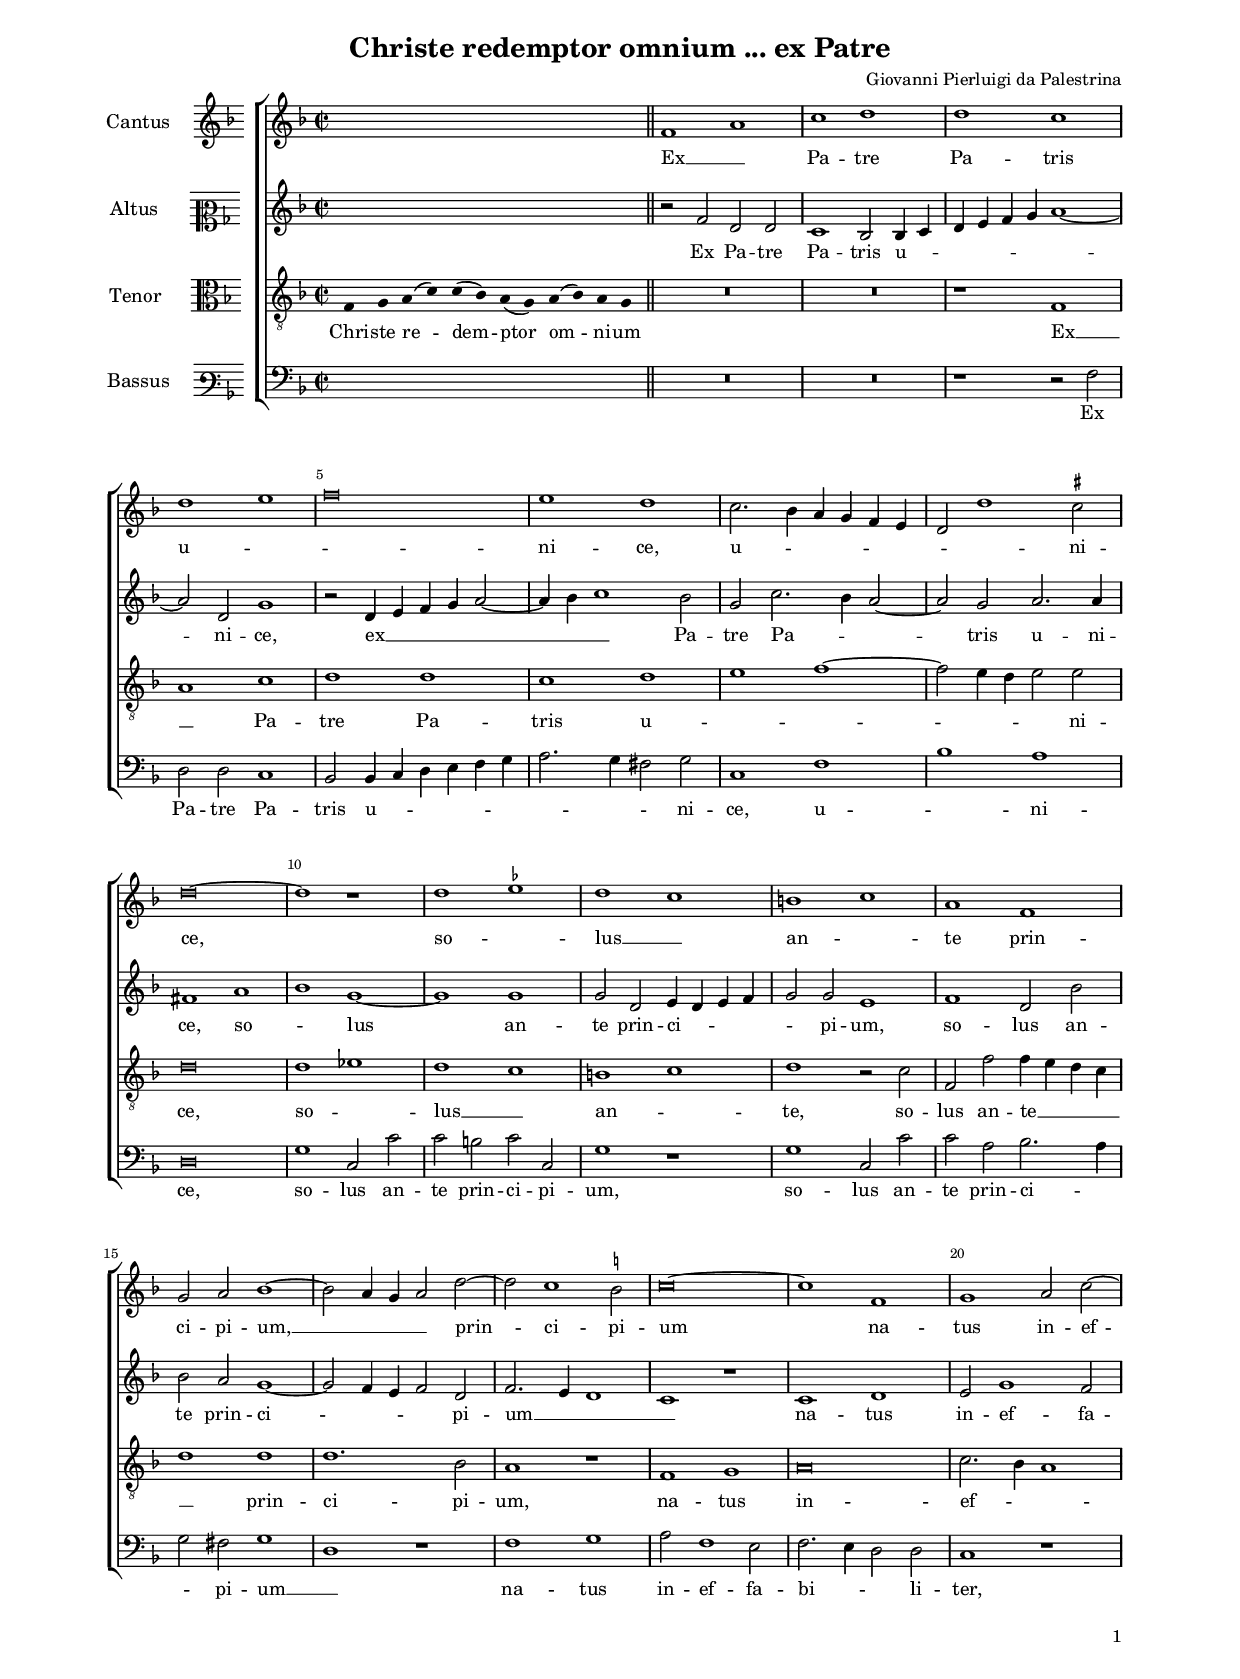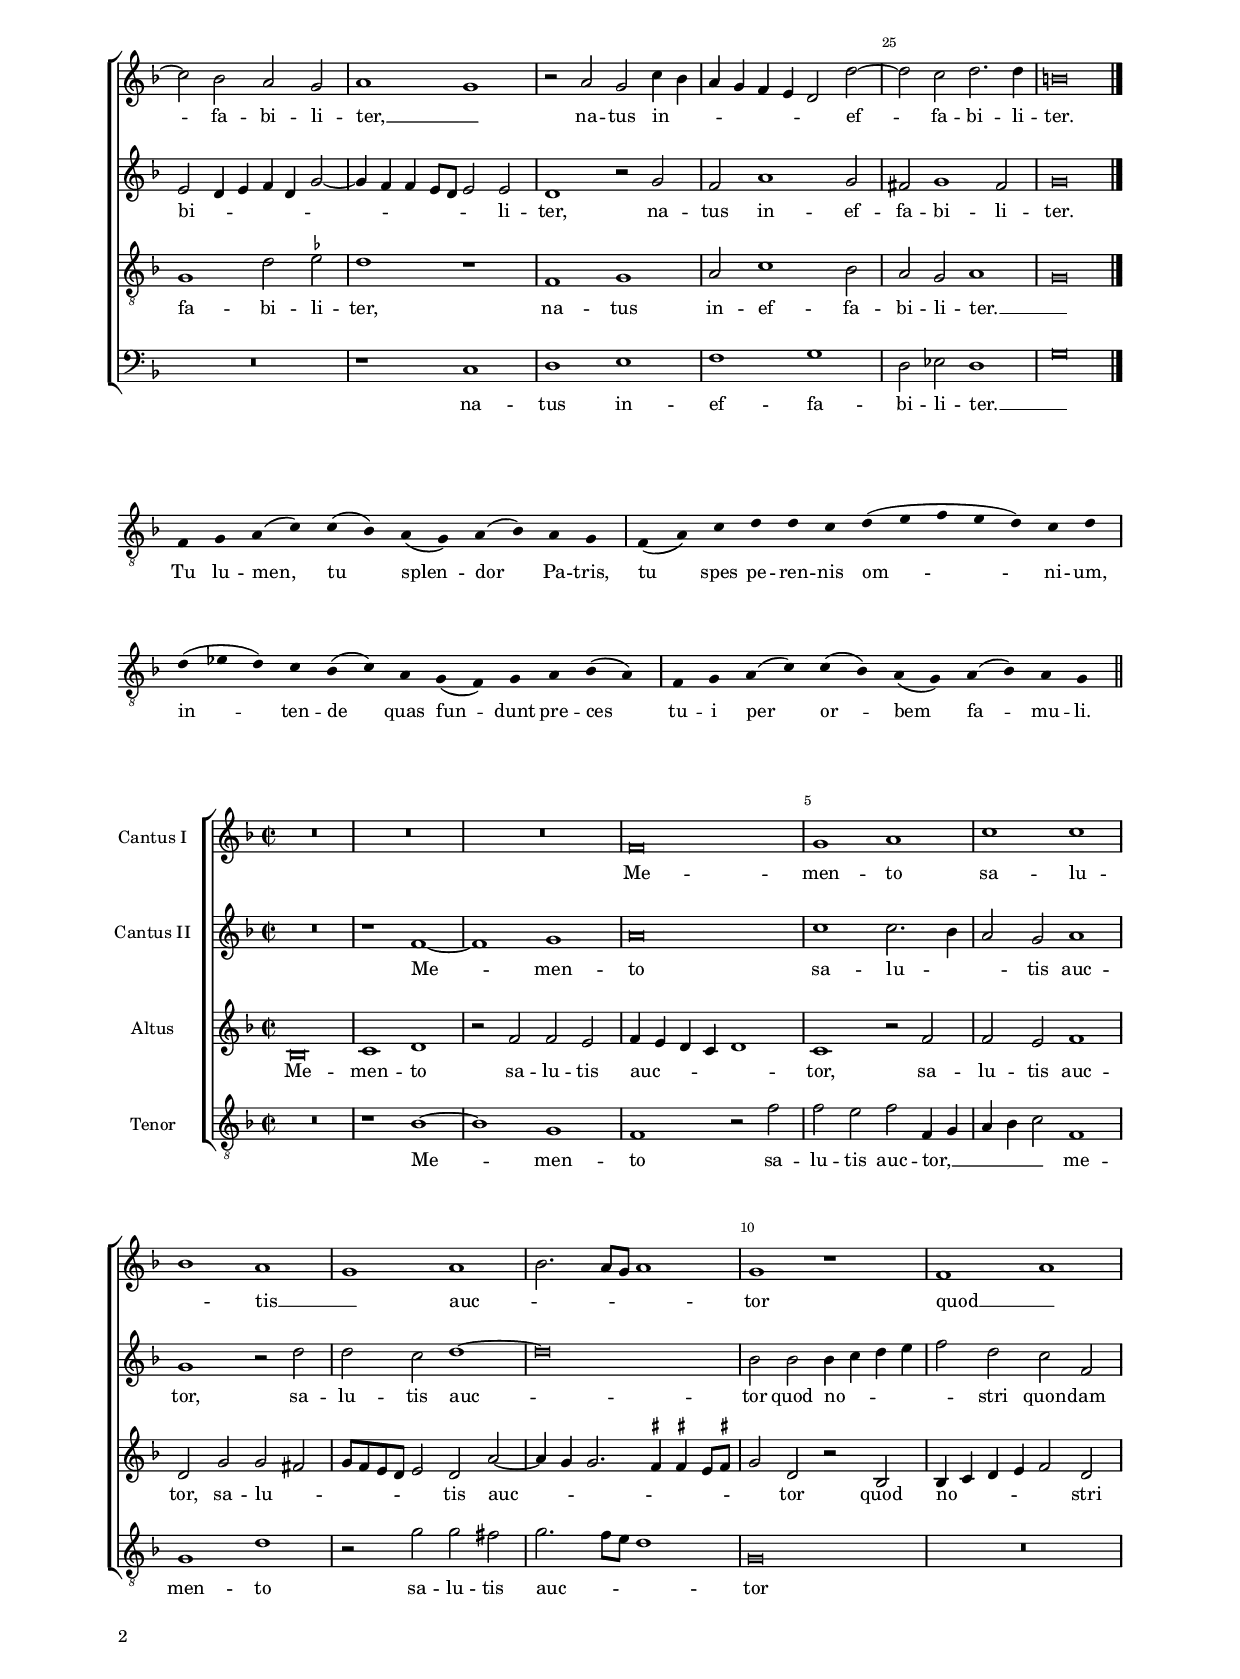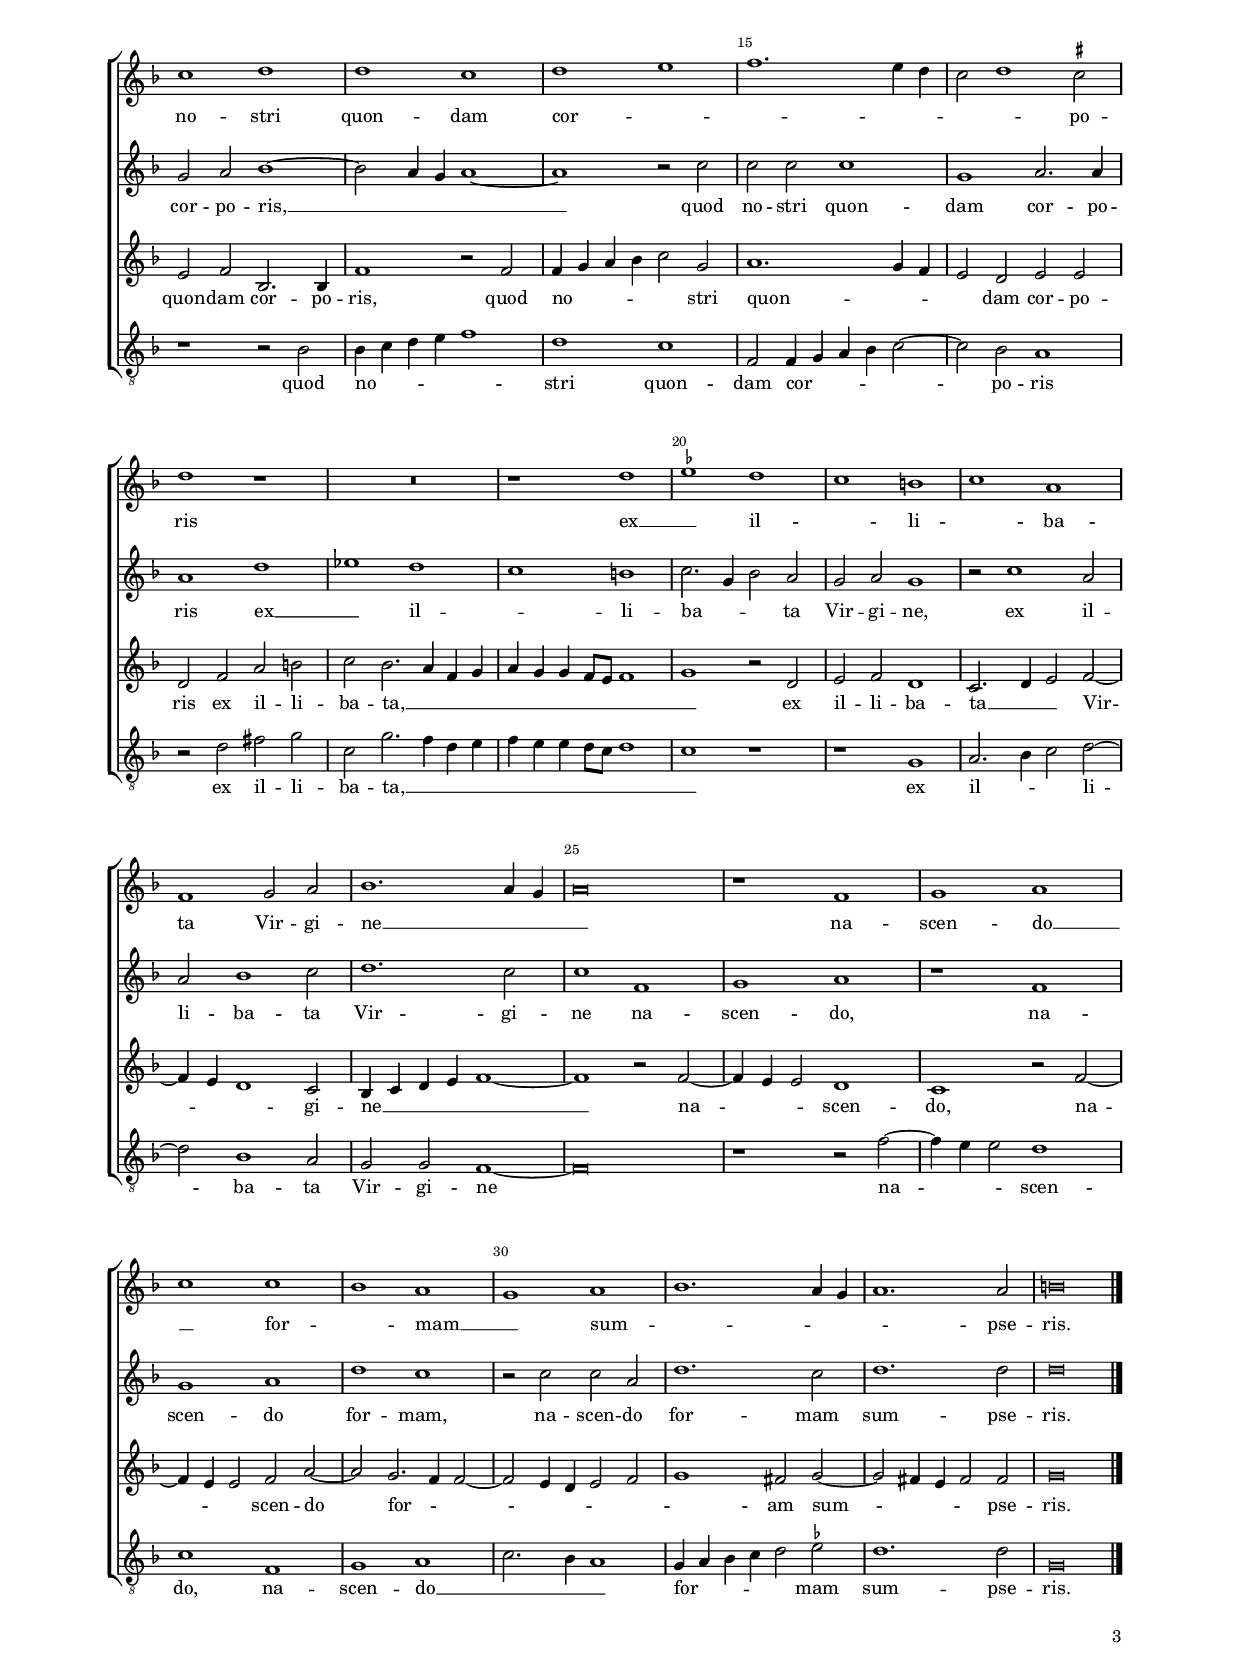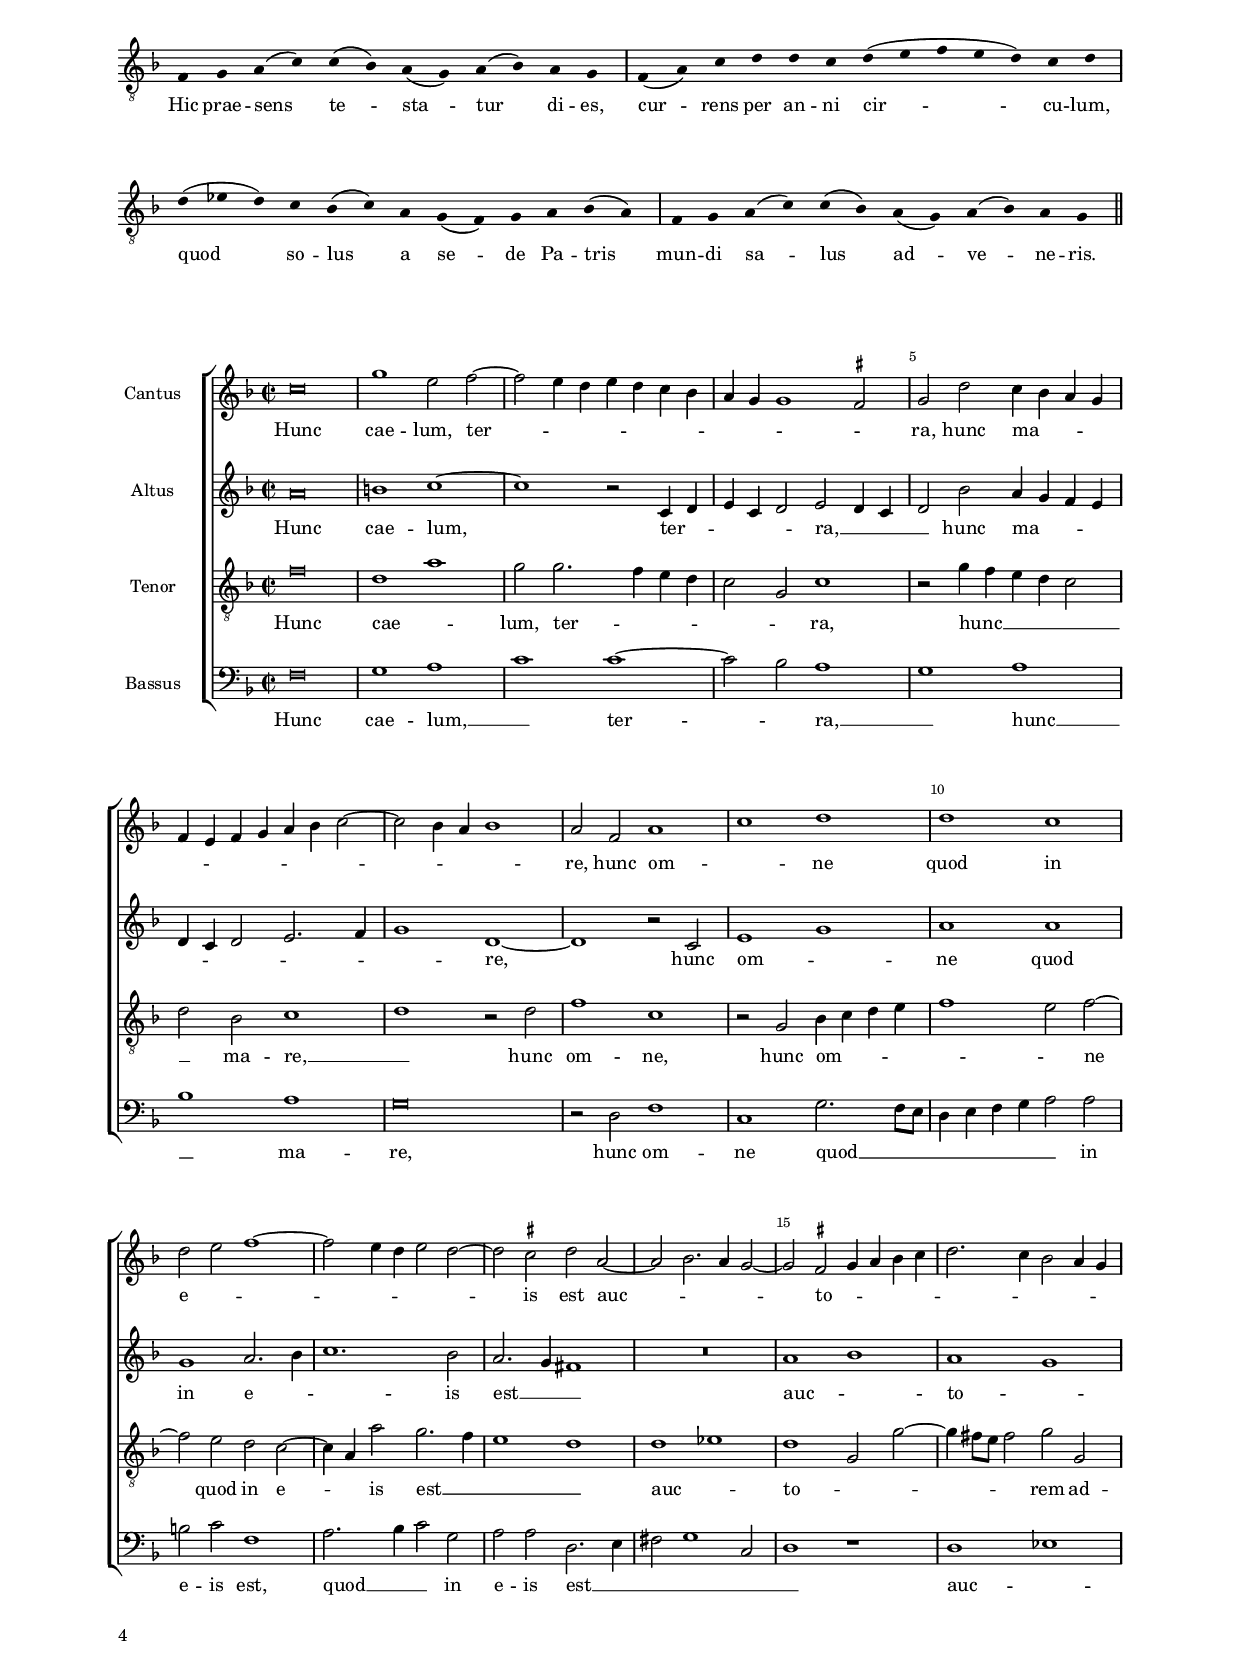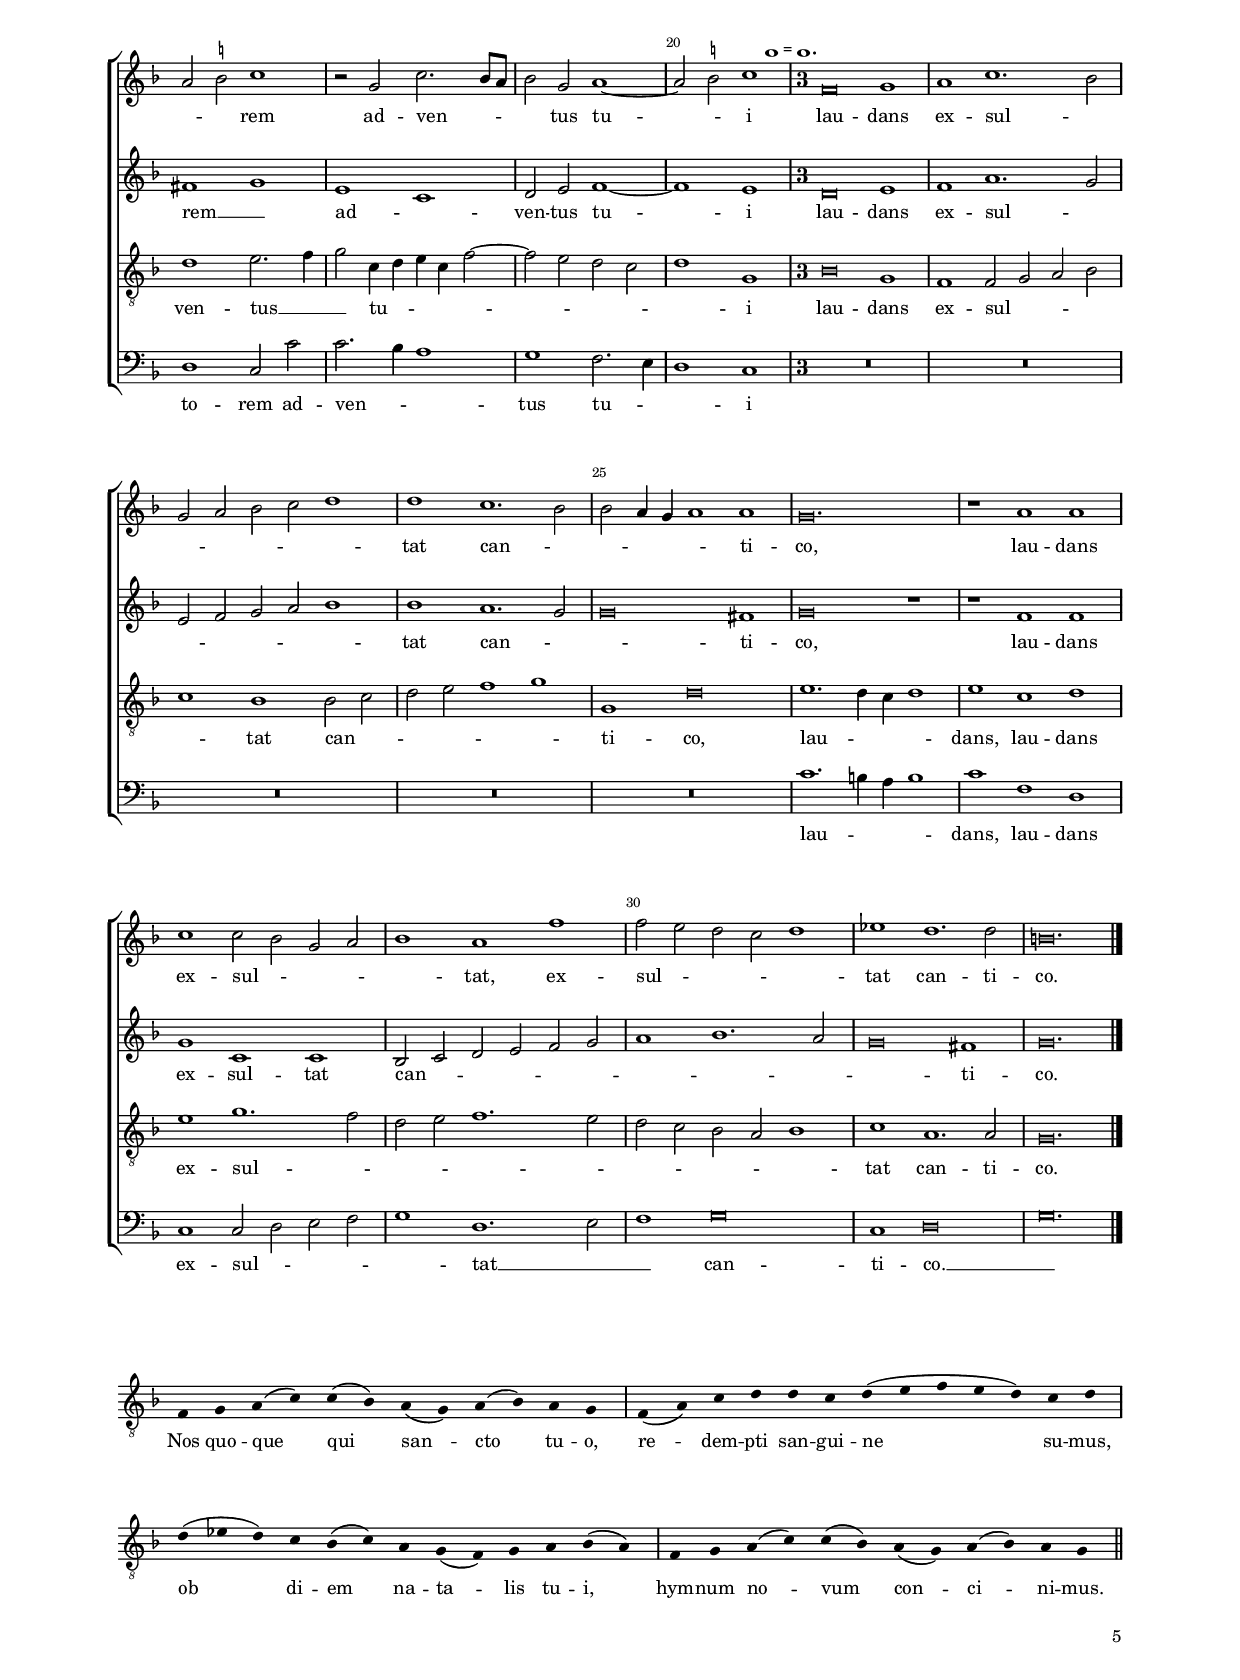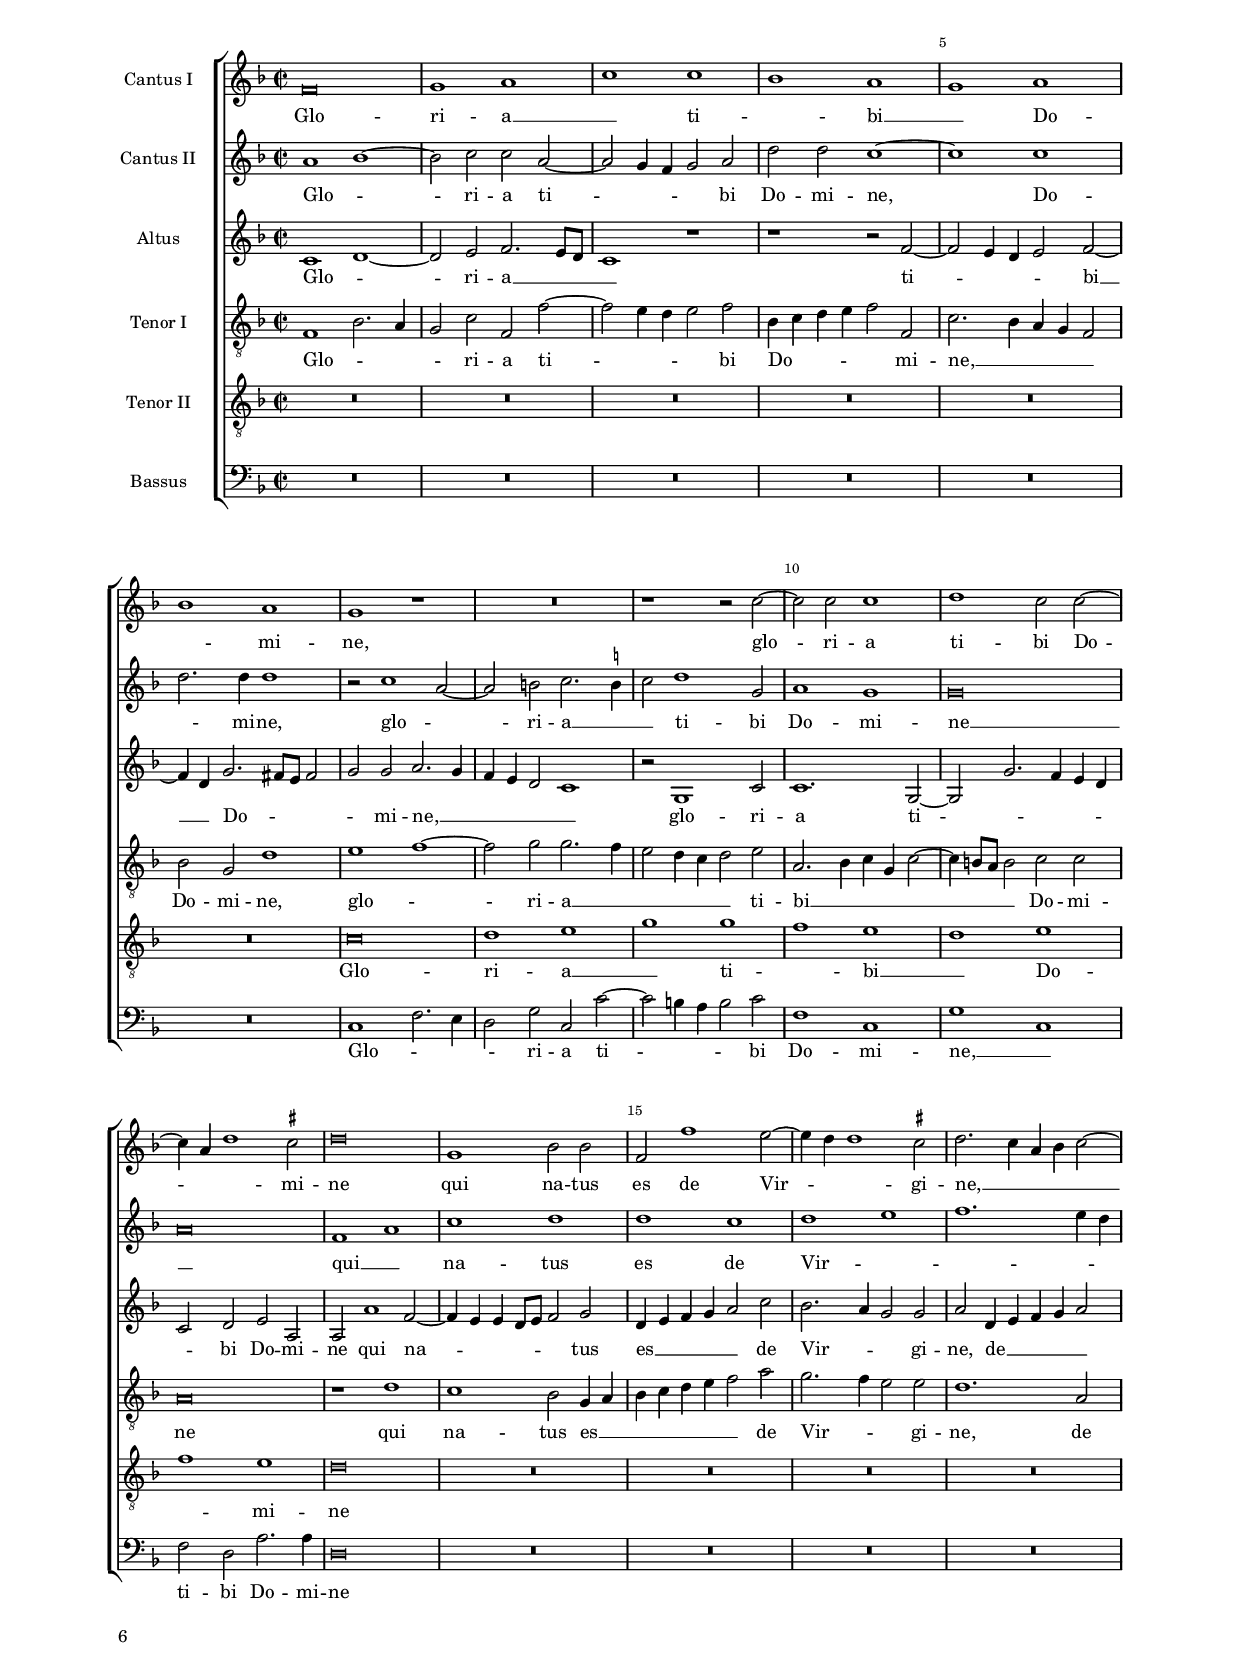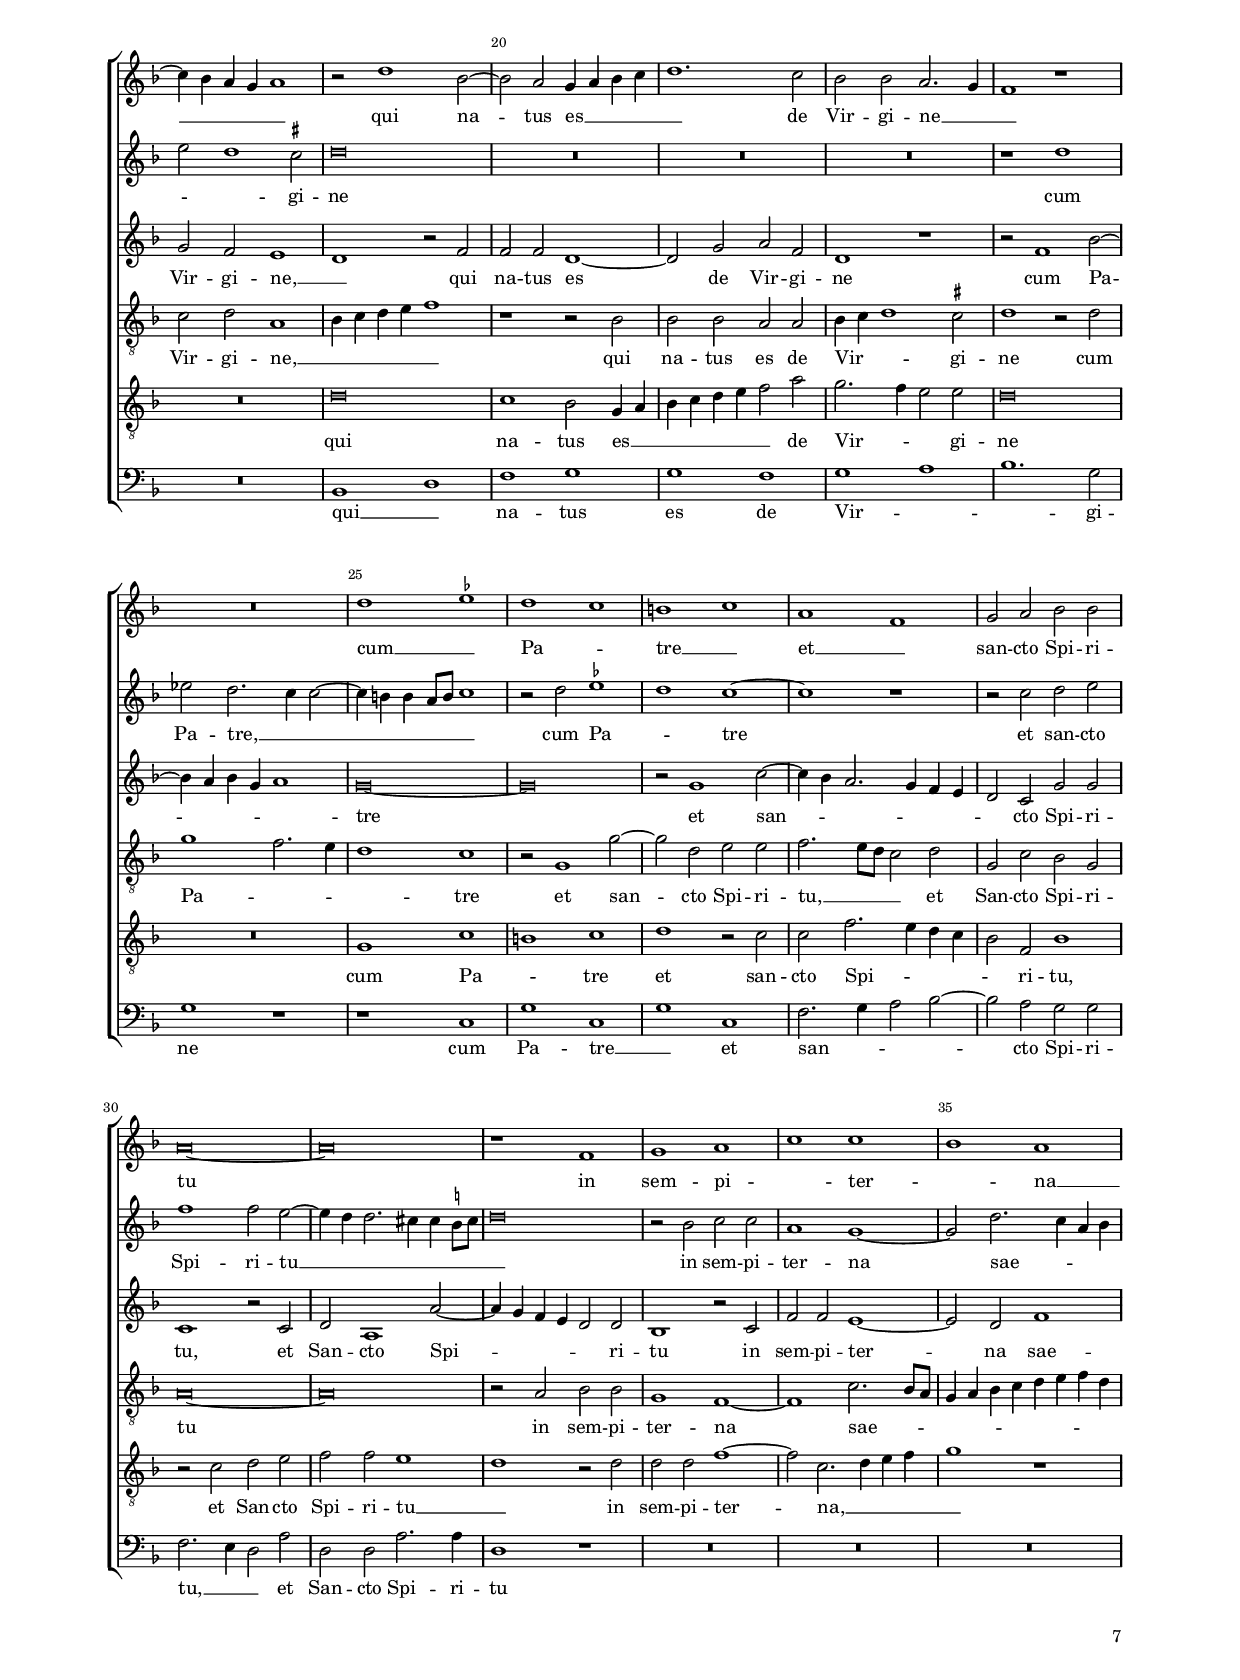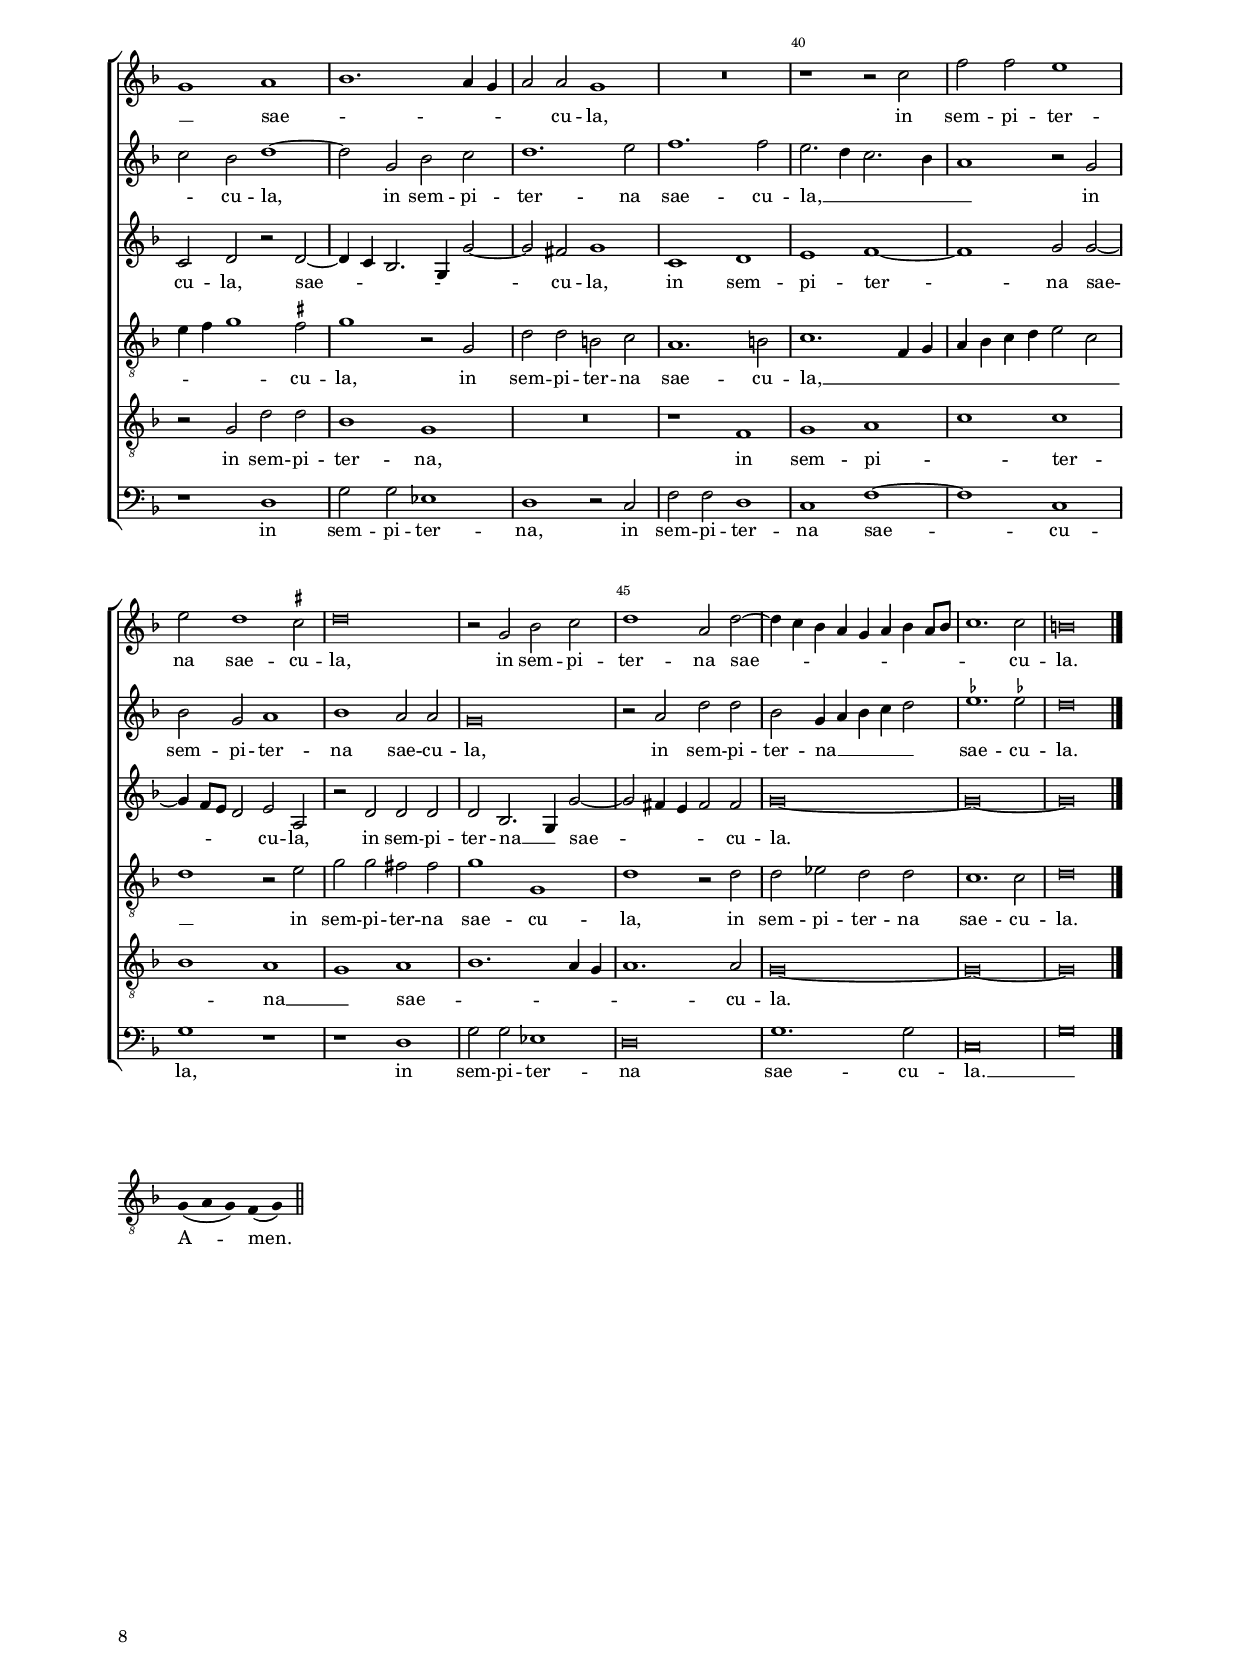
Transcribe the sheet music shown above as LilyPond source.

\version "2.20.0"
\include "deutsch.ly"
#(set-global-staff-size 15)
% #(set-default-paper-size "letter")
#(ly:set-option 'point-and-click #f)

\header
{
  title="Christe redemptor omnium ... ex Patre"
  composer="Giovanni Pierluigi da Palestrina"
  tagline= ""
}

\paper
	{
	top-margin = 1.5 \cm
	bottom-margin = 0.9 \cm
	left-margin = 2 \cm
	right-margin = 2 \cm
	ragged-bottom = ##f
	ragged-last-bottom = ##t
	print-page-number = ##t
	system-system-spacing = #'((basic-distance . 17) (minimum-distance . 14) (padding . 6) (strechability . 250))
    system-score-spacing = #'((basic-distance . 20) (minimum-distance . 14) (padding . 8) (strechability . 250))
    oddFooterMarkup=\markup   \fill-line { "" \fromproperty #'page:page-number-string }
    evenFooterMarkup=\markup  \fill-line { \fromproperty #'page:page-number-string "" }
    last-bottom-spacing = #'((basic-distance . 11) (minimum-distance . 7) (padding . 4))
%	systems-per-page = 3
%	min-systems-per-page = 3
%	markup-system-spacing #'basic-distance = #12
%	print-all-headers = ##t
	print-page-number = ##f
%	first-page-number = 1
        %	oddHeaderMarkup = \markup { \fill-line { \null \null \column \right-align { \fontsize #1 \fromproperty #'page:page-number-string \null } } }
        % evenHeaderMarkup = \markup { \column \right-align { \fontsize #1 \fromproperty #'page:page-number-string \null } }
	}

	
global = {
	\key f \major
	\override Score.BarNumber.break-visibility = #end-of-line-invisible
	\set Score.barNumberVisibility = #(every-nth-bar-number-visible 5)
	\time 2/2 \set Score.measureLength = #(ly:make-moment 3/1)
        \skip 1*3 \bar "||"
        \newSpacingSection
        \set Score.currentBarNumber = #1
        \set Score.measureLength = #(ly:make-moment 2/1)
        \skip 1*52 \bar "|."
	% \time 3/1 \once \override Score.TimeSignature.style = #'single-digit \newSpacingSection
	}

	ficta = { \once \set suggestAccidentals = ##t }
	
	forget = #(define-music-function (music) (ly:music?) #{
		\accidentalStyle forget
		$music
		\accidentalStyle default
		#})
        % \mark \markup { \fontsize #-3 \note  #"1" #1 = \fontsize #-3 \note #"1." #1 }

        

incipitcantus = \markup { \score {
	{
	\set Staff.instrumentName = \markup { \fontsize #1 "Cantus" }
	\key f \major
	\clef violin
	s4 \bar ""
	}
	\layout  {
	raggedright = ##t
	indent = 1.8 \cm
	line-width = 2.6 \cm
	\context { \Staff \remove Time_signature_engraver }
	\override Staff.Clef.Y-extent = #'(0 . 0)
	}} \hspace #1 }
	
      
incipitaltus = \markup { \score {
	{
	\set Staff.instrumentName = \markup { \fontsize #1 "Altus" }
	\key f \major
	\clef mezzosoprano
	s4 \bar ""
	}
	\layout  {
	raggedright = ##t
	indent = 1.8 \cm
	line-width = 2.6 \cm
	\context { \Staff \remove Time_signature_engraver }
	\override Staff.Clef.Y-extent = #'(0 . 0)
	}} \hspace #1 }


incipittenor = \markup { \score {
	{
	\set Staff.instrumentName = \markup { \fontsize #1 "Tenor" }
	\key f \major
	\clef alto
	s4 \bar ""
	}
	\layout  {
	raggedright = ##t
	indent = 1.8 \cm
	line-width = 2.6 \cm
	\context { \Staff \remove Time_signature_engraver }
	\override Staff.Clef.Y-extent = #'(0 . 0)
	}} \hspace #1 }
         
      
incipitbassus = \markup { \score {
	{
	\set Staff.instrumentName = \markup { \fontsize #1 "Bassus" }
	\key f \major
	\clef varbaritone
	s4 \bar ""
	}
	\layout  {
	raggedright = ##t
	indent = 1.8 \cm
	line-width = 2.6 \cm
	\context { \Staff \remove Time_signature_engraver }
	\override Staff.Clef.Y-extent = #'(0 . 0)
	}} \hspace #1 }


cantus =  \relative c''
	{
	s1*3
	f,1 a
	c1 d
	d1 c \break \noPageBreak
%4
	d1 e |
	f\breve
	e1 d
	c2. b4 a g f e
	d2 d'1 \ficta cis2 \break \noPageBreak
%9
	d\breve~ |
	d1 r
	d1 \ficta es
	d1 c
	h1 c
%14
	a1 f \break \noPageBreak |
	g2 a b1~
	b2 a4 g a2 d~
	d2 c1 \ficta h2
	c\breve~
%19
	c1 f, |
	g1 a2 c~ \pageBreak
	c2 b a g
	a1 g
	r2 a g c4 b
%24
	a4 g f e d2 d'~ |
	d2 c d2. d4
	h\breve |
	}

altus =  \relative c'
	{
	s1*3
        r2 f d d
	c1 b2 b4 c
	d4 e f g a1~
	a2 d, g1
%5
	r2 d4 e f g a2~ |
	a4 b c1 b2
	g2 c2. b4 a2~
	a2 g a2. a4
	fis1 a
%10
	b1 g~ |
	g1 g
	g2 d e4 d e f
	g2 g e1
	f1 d2 b'
%15
	b2 a g1~ |
	g2 f4 e f2 d
	f2. e4 d1
	c1 r
	c1 d
%20
	e2 g1 f2 |
	e2 d4 e f d g2~
	g4 f f e8 d e2 e
	d1 r2 g
	f2 a1 g2
%25
	fis2 g1 fis2 |
	g\breve |
	}


tenor =  \relative c'
	{
	\override Stem.transparent = ##t
        f,4 g a( c) c( b) a( g) a( b) a g
        \override Stem.transparent = ##f
	R\breve
	R\breve
        r1 f
	a1 c
%5
	d1 d |
	c1 d
	e1 f~
	f2 e4 d e2 e
	d\breve
%10
	d1 es |
	d1 c
	h1 c
	d1 r2 c
	f,2 f' f4 e d c
%15
	d1 d |
	d1. b2
	a1 r
	f1 g
	a\breve
%20
	c2. b4 a1 |
	g1 d'2 \ficta es
	d1 r
	f,1 g
	a2 c1 b2
%25
	a2 g a1 |
	g\breve |
	}
	

bassus  =  \relative c
	{
        s1*3
	R\breve
	R\breve
	r1 r2 f
	d2 d c1
%5
	b2 b4 c d e f g |
	a2. g4 fis2 g
	c,1 f
	b1 a
	d,\breve
%10
	g1 c,2 c' |
	c2 h c c,
	g'1 r
	g1 c,2 c'
	c2 a b2. a4
%15
	g2 fis g1 |
	d1 r
	f1 g
	a2 f1 e2
	f2. e4 d2 d
%20
	c1 r |
	R\breve
	r1 c
	d1 e
	f1 g
%25
	d2 es d1 |
	g\breve |
	}

lyricscantus = \lyricmode {
	Ex __ _ Pa -- tre Pa -- tris u -- _ _ ni -- ce,
        u -- _ _ _ _ _ _ _ ni -- ce,
        so -- _ lus __ _ an -- _ te prin -- ci -- pi -- um, __ _ _ _
        prin -- ci -- pi -- um
        na -- tus in -- ef -- fa -- bi -- li -- ter, __ _
        na -- tus in -- _ _ _ _ _ _ ef -- fa -- bi -- li -- ter.
	}


lyricsaltus = \lyricmode {
	Ex Pa -- tre Pa -- tris u -- _ _ _ _ _ _ ni -- ce,
        ex __ _ _ _ _ _ _ Pa -- tre Pa -- _ _ tris u -- ni -- ce,
        so -- _ lus an -- te prin -- ci -- _ _ _ _ pi -- um,
        so -- lus an -- te prin -- ci -- _ _ _ pi -- um __ _ _ _
        na -- tus in -- ef -- fa -- bi -- _ _ _ _ _ _ _ _ _ _ li -- ter,
        na -- tus in -- ef -- fa -- bi -- li -- ter.
	}


lyricstenor = \lyricmode {
	Chri -- ste re -- dem -- ptor om -- ni -- um
        Ex __ _ Pa -- tre Pa -- tris u -- _ _ _ _ _ ni -- ce,
        so -- _ lus __ _ an -- _ te,
        so -- lus an -- te __ _ _ _ _ prin -- ci -- pi -- um,
        na -- tus in -- ef -- _ _ fa -- bi -- li -- ter,
        na -- tus in -- ef -- fa -- bi -- li -- ter. __ _ 
	}


lyricsbassus = \lyricmode {
	Ex Pa -- tre Pa -- tris u -- _ _ _ _ _ _ _ _ ni -- ce,
        u -- _ ni -- ce,
        so -- lus an -- te prin -- ci -- pi -- um,
        so -- lus an -- te prin -- ci -- _ _ pi -- um __ _
        na -- tus in -- ef -- fa -- bi -- _ _ li -- ter,
        na -- tus in -- ef -- fa -- bi -- li -- ter. __ _
	}


\score
	{  
	% \transpose { 
	\new ChoirStaff \with { \override StaffGrouper.staff-staff-spacing.basic-distance = #12 }
	<<

	\new Staff << \global
	\new Voice="v1" {
		\set Staff.instrumentName=\incipitcantus
		\set Staff.midiInstrument = "reed organ"
		\clef violin
		\cantus }
	\new Lyrics \lyricsto "v1" {\lyricscantus }
	>>


	\new Staff << \global
	\new Voice="v2" {
		\set Staff.instrumentName=\incipitaltus
		\set Staff.midiInstrument = "reed organ"
		\clef violin 
		\altus}
	\new Lyrics \lyricsto "v2" {\lyricsaltus }
	>>


	\new Staff << \global
	\new Voice="v3" {
		\set Staff.instrumentName=\incipittenor
		\set Staff.midiInstrument = "reed organ"
		\clef "G_8"
		\tenor }
	\new Lyrics \lyricsto "v3" {\lyricstenor }
	>>


	\new Staff << \global
	\new Voice="v4" {
		\set Staff.instrumentName=\incipitbassus
		\set Staff.midiInstrument = "reed organ"
		\clef bass 
		\bassus }
	\new Lyrics \lyricsto "v4" {\lyricsbassus}
	>>

	>>
	% } % transpose
	

	\layout
	{
	indent = 2.5\cm
	\context { \Staff \override TimeSignature.break-visibility = #end-of-line-invisible }
%	\context { \Lyrics \override VerticalAxisGroup.nonstaff-relatedstaff-spacing.padding = #2 }
%	\context { \Lyrics \override LyricText.font-size = #1 }
%	\context { \Staff \override InstrumentName.X-offset = #'-25 }
%	\context { \Voice \override Slur.transparent = ##t }
%	\context { \Voice \override AccidentalSuggestion.avoid-slur = #'ignore }
%	\context { \Voice \override AccidentalSuggestion.outside-staff-priority = ##f }
	\context { \Score \override BarNumber.padding = #2 }
	\context { \Voice \override NoteHead.style = #'baroque }
	}
	
\midi
	{
	\tempo 2 = 90
	}
	
}


%%%%%%%%%%%%%%%%%%%%%%%%%%%%%   TU LUMEN, TU SPLENDOR PATRIS

global = {
	\key f \major
        \override Staff.TimeSignature.stencil = #'()
        \set Score.timing = ##f
	\time 2/2 \set Score.measureLength = #(ly:make-moment 3/1)
        \skip 1*3
        \set Score.measureLength = #(ly:make-moment 13/4)
        \skip 4*26
        \set Score.measureLength = #(ly:make-moment 3/1)
        }

tenor =  \relative c'
	{
	\override Stem.transparent = ##t
        f,4 g a( c) c( b) a( g) a( b) a g \bar "|"|
        f4( a) c d d c d( e f e d) c d \bar "|"|
        d4( es d) c b( c) a g( f) g a b( a) \bar "|"
        f4 g a( c) c( b) a( g) a( b) a g \bar "||"|	
	}

lyricstenor = \lyricmode {
        Tu lu -- men, tu splen -- dor Pa -- tris,
        tu spes pe -- ren -- nis om -- ni -- um,
        in -- ten -- de quas fun -- dunt pre -- ces 
        tu -- i per or -- bem fa -- mu -- li.
        }

\score	
        {
        % \transpose {    
	\new ChoirStaff \with { \override StaffGrouper.staff-staff-spacing.basic-distance = #12 }
	<<

	\new Staff << \global
	\new Voice="v3" {
		\set Staff.midiInstrument = "reed organ"
		\clef "G_8"
		\tenor }
	\new Lyrics \lyricsto "v3" {\lyricstenor }
	>>
        >>
	% } % transpose
	

	\layout
	{
	indent = 0\cm
	\context { \Staff \override TimeSignature.break-visibility = #end-of-line-invisible }
	\context { \Lyrics \override VerticalAxisGroup.nonstaff-relatedstaff-spacing.padding = #1.5 }
%	\context { \Lyrics \override LyricText.font-size = #1 }
%	\context { \Staff \override InstrumentName.X-offset = #'-25 }
%	\context { \Voice \override Slur.transparent = ##t }
%	\context { \Voice \override AccidentalSuggestion.avoid-slur = #'ignore }
%	\context { \Voice \override AccidentalSuggestion.outside-staff-priority = ##f }
	\context { \Score \override BarNumber.padding = #2 }
	\context { \Voice \override NoteHead.style = #'baroque }
	}
    }
    

%%%%%%%%%%%%%%%%%%%%%%%%%%%%%   MEMENTO SALUTIS AUCTOR




	
global = {
	\key f \major
	\override Score.BarNumber.break-visibility = #end-of-line-invisible
	\set Score.barNumberVisibility = #(every-nth-bar-number-visible 5)
	\time 2/2 \set Score.measureLength = #(ly:make-moment 2/1)
        \skip 1*66 \bar "|."
	}

	ficta = { \once \set suggestAccidentals = ##t }
	
	forget = #(define-music-function (music) (ly:music?) #{
		\accidentalStyle forget
		$music
		\accidentalStyle default
		#})
       

cantus =  \relative c''
	{
	R\breve
	R\breve
	R\breve
	f,\breve
%5
	g1 a |
	c1 c \break \noPageBreak |
	b1 a
	g1 a
	b2. a8 g a1
%10
	g1 r |
	f1 a \pageBreak
	c1 d
	d1 c
	d1 e
%15
	f1. e4 d |
	c2 d1 \ficta cis2 \break \noPageBreak
	d1 r
	R\breve
	r1 d
%20
	\ficta es1 d |
	c1 h
	c1 a \break \noPageBreak
	f1 g2 a
	b1. a4 g
%25
	a\breve |
	r1 f
	g1 a \break \noPageBreak
	c1 c
	b1 a
%30
	g1 a |
	b1. a4 g
	a1. a2
	h\breve \pageBreak |
	}


sextus =  \relative c''
	{
	R\breve
	r1 f,~
	f1 g
	a\breve
%5
	c1 c2. b4 |
	a2 g a1 |
	g1 r2 d'
	d2 c d1~
	d\breve
%10
	b2 b b4 c d e |
	f2 d c f,
	g2 a b1~
	b2 a4 g a1~
	a1 r2 c
%15
	c2 c c1 |
	g1 a2. a4
	a1 d
	es1 d
	c1 h
%20
	c2. g4 b2 a |
	g2 a g1
	r2 c1 a2
	a2 b1 c2
	d1. c2
%25
	c1 f, |
	g1 a
	r1 f
	g1 a
	d1 c
%30
	r2 c c a |
	d1. c2
	d1. d2
	d\breve |
	}


altus =  \relative c'
	{
	b\breve
	c1 d
	r2 f f e
	f4 e d c d1
%5
	c1 r2 f |
	f2 e f1
	d2 g g fis
	g8 f e d e2 d a'~
	a4 g g2. \ficta fis4 \ficta fis! e8 \ficta fis!
%10
	g2 d r b |
	b4 c d e f2 d
	e2 f b,2. b4
	f'1 r2 f
	f4 g a b c2 g
%15
	a1. g4 f |
	e2 d e e
	d2 f a h
	c2 b2. a4 f g
	a4 g g f8 e f1
%20
	g1 r2 d |
	e2 f d1
	c2. d4 e2 f~
	f4 e d1 c2
	b4 c d e f1~
%25
	f1 r2 f~ |
	f4 e e2 d1
	c1 r2 f~
	f4 e e2 f a~
	a2 g2. f4 f2~
%30
	f2 e4 d e2 f |
	g1 fis2 g~
	g2 fis4 e fis2 fis
	g\breve |
	}

	
tenor  =  \relative c'
	{
	R\breve
	r1 b~
	b1 g
	f1 r2 f'
%5
	f2 e f f,4 g |
	a4 b c2 f,1
	g1 d'
	r2 g g fis
	g2. f8 e d1
%10
	g,\breve |
	R\breve
	r1 r2 b
	b4 c d e f1
	d1 c
%15
	f,2 f4 g a b c2~ |
	c2 b a1
	r2 d fis g
	c,2 g'2. f4 d e
	f4 e e d8 c d1
%20
	c1 r |
	r1 g
	a2. b4 c2 d~
	d2 b1 a2
	g2 g f1~
%25
	f\breve |
	r1 r2 f'~
	f4 e e2 d1
	c1 f,
	g1 a
%30
	c2. b4 a1 |
	g4 a b c d2 \ficta es
	d1. d2
	g,\breve |
	}


lyricscantus = \lyricmode {
	Me -- men -- to sa -- lu -- _ tis __ _ auc -- _ _ _ _ tor
        quod __ _ no -- stri quon -- dam cor -- _ _ _ _ _ _ po -- ris
        ex __ _ il -- _ li -- _ ba -- ta Vir -- gi -- ne __ _ _ _
        na -- scen -- do __ _ for -- _ mam __ _ sum -- _ _ _ _ pse -- ris.
	}


lyricssextus = \lyricmode {
	Me -- men -- to sa -- lu -- _ _ tis auc -- tor,
        sa -- lu -- tis auc -- tor
        quod no -- _ _ _ _ stri quon -- dam cor -- po -- ris, __ _ _ _
        quod no -- stri quon -- dam cor -- po -- ris
        ex __ _ il -- _ li -- ba -- _ _ ta Vir -- gi -- ne,
        ex il -- li -- ba -- ta Vir -- gi -- ne
        na -- scen -- do,
        na -- scen -- do for -- mam,
        na -- scen -- do for -- mam sum -- pse -- ris.
	}


lyricsaltus = \lyricmode {
	Me -- men -- to sa -- lu -- tis auc -- _ _ _ _ tor,
        sa -- lu -- tis auc -- tor,
        sa -- lu -- _ _ _ _ _ _ tis auc -- _ _ _ _ _ _ _ tor
        quod no -- _ _ _ _ stri quon -- dam cor -- po -- ris,
        quod no -- _ _ _ _ stri quon -- _ _ _ dam cor -- po -- ris
        ex il -- li -- ba -- ta, __ _ _ _ _ _ _ _ _ _ _
        ex il -- li -- ba -- ta __ _ _ Vir -- _ _ gi -- ne __ _ _ _ _
        na -- _ _ scen -- do,
        na -- _ _ scen -- do for -- _ _ _ _ _ _ _ am sum -- _ _ _ pse -- ris.
	}


lyricstenor = \lyricmode {
        Me -- men -- to sa -- lu -- tis auc -- tor, __ _ _ _ _
        me -- men -- to sa -- lu -- tis auc -- _ _ _ tor
        quod no -- _ _ _ _ stri quon -- dam cor -- _ _ _ _ po -- ris
        ex il -- li -- ba -- ta, __ _ _ _ _ _ _ _ _ _ _ 
        ex il -- _ _ li -- ba -- ta Vir -- gi -- ne
        na -- _ _ scen -- do,
        na -- scen -- do __ _ _ _ for -- _ _ _ _ mam sum -- pse -- ris.
	}



\score
	{  
	% \transpose { 
	\new ChoirStaff \with { \override StaffGrouper.staff-staff-spacing.basic-distance = #12 }
	<<

	\new Staff << \global
	\new Voice="v1" {
		\set Staff.instrumentName="Cantus I"
		\set Staff.midiInstrument = "reed organ"
		\clef violin
		\cantus }
	\new Lyrics \lyricsto "v1" {\lyricscantus }
	>>
        

	\new Staff << \global
	\new Voice="v6" {
		\set Staff.instrumentName="Cantus II"
		\set Staff.midiInstrument = "reed organ"
		\clef violin
		\sextus}
	\new Lyrics \lyricsto "v6" {\lyricssextus }
	>>

	\new Staff << \global
	\new Voice="v2" {
		\set Staff.instrumentName="Altus"
		\set Staff.midiInstrument = "reed organ"
		\clef violin 
		\altus}
	\new Lyrics \lyricsto "v2" {\lyricsaltus }
	>>


	\new Staff << \global
	\new Voice="v3" {
		\set Staff.instrumentName="Tenor"
		\set Staff.midiInstrument = "reed organ"
		\clef "G_8"
		\tenor }
	\new Lyrics \lyricsto "v3" {\lyricstenor }
	>>

	>>
	% } % transpose

	\layout
	{
	indent = 1.6 \cm
%	\context { \Lyrics \override VerticalAxisGroup.nonstaff-relatedstaff-spacing.padding = #2 }
%	\context { \Lyrics \override LyricText.font-size = #1 }
	\context { \Staff \override TimeSignature.break-visibility = #end-of-line-invisible }
%	\context { \Staff \override InstrumentName.X-offset = #'-25 }
%	\context { \Voice \override Slur.transparent = ##t }
%	\context { \Voice \override AccidentalSuggestion.avoid-slur = #'ignore }
%	\context { \Voice \override AccidentalSuggestion.outside-staff-priority = ##f }
	\context { \Score \override BarNumber.padding = #2 }
	\context { \Voice \override NoteHead.style = #'baroque }
	}

\midi
	{
    	\tempo 2 = 90
	}
	
}


%%%%%%%%%%%%%%%%%%%%%%%%%%%%%   HIC PRAESENS TESTATUR DIES


global = {
	\key f \major
        \override Staff.TimeSignature.stencil = #'()
        \set Score.timing = ##f
	\time 2/2 \set Score.measureLength = #(ly:make-moment 3/1)
        \skip 1*3
        \set Score.measureLength = #(ly:make-moment 13/4)
        \skip 4*26
        \set Score.measureLength = #(ly:make-moment 3/1)
        }

tenor =  \relative c'
	{
	\override Stem.transparent = ##t
        f,4 g a( c) c( b) a( g) a( b) a g \bar "|"|
        f4( a) c d d c d( e f e d) c d \bar "|"|
        d4( es d) c b( c) a g( f) g a b( a) \bar "|"
        f4 g a( c) c( b) a( g) a( b) a g \bar "||"|	
	}

lyricstenor = \lyricmode {
        Hic prae -- sens te -- sta -- tur di -- es,
        cur -- rens per an -- ni cir -- cu -- lum,
        quod so -- lus a se -- de Pa -- tris
        mun -- di sa -- lus ad -- ve -- ne -- ris.
        }

\score	
        {
        % \transpose {    
	\new ChoirStaff \with { \override StaffGrouper.staff-staff-spacing.basic-distance = #12 }
	<<

	\new Staff << \global
	\new Voice="v3" {
		\set Staff.midiInstrument = "reed organ"
		\clef "G_8"
		\tenor }
	\new Lyrics \lyricsto "v3" {\lyricstenor }
	>>
        >>
	% } % transpose
	

	\layout
	{
	indent = 0\cm
	\context { \Staff \override TimeSignature.break-visibility = #end-of-line-invisible }
    \context { \Lyrics \override VerticalAxisGroup.nonstaff-relatedstaff-spacing.padding = #1.5 }
	\context { \Score \override BarNumber.padding = #2 }
	}
    }


%%%%%%%%%%%%%%%%%%%%%%%%%%   HUNC CAELUM, TERRA

	
	ficta = { \once \set suggestAccidentals = ##t }
	
	forget = #(define-music-function (music) (ly:music?) #{
		\accidentalStyle forget
		$music
		\accidentalStyle default
		#})


global = {
	\key f \major
	\time 2/2 \set Score.measureLength = #(ly:make-moment 2/1)
	\override Score.BarNumber.break-visibility = #end-of-line-invisible
	\set Score.barNumberVisibility = #(every-nth-bar-number-visible 5)
        \skip 1*40
        \time 3/1 \once \override Score.TimeSignature.style = #'single-digit \newSpacingSection
        \mark \markup { \fontsize #-3 \override #'(style . baroque) { \note  #"1" #1 = \note #"1." #1 } }
        \skip 1*36 \bar "|."
	}


cantus =  \relative c''
	{
	c\breve
	g'1 e2 f~
	f2 e4 d e4 d c b
	a4 g g1 \ficta fis2
%5
	g2 d' c4 b a g \break \noPageBreak |
	f4 e f g a b c2~
	c2 b4 a b1
	a2 f a1
	c1 d
%10
	d1 c \break \noPageBreak |
	d2 e f1~
	f2 e4 d e2 d~
	d2 \ficta cis d a~
	a2 b2. a4 g2~
%15
	g2 \ficta fis g4 a b c |
	d2. c4 b2 a4 g \pageBreak
	a2 \ficta h c1
	r2 g c2. b8 a
	b2 g a1~
%20
	a2 \ficta h c1 |
% Triple time
	f,\breve g1
    a1 c1. b2 \break \noPageBreak
	g2 a b c d1
	d1 c1. b2
%25
	b2 a4 g a1 a |
	g\breve.
	r1 a a \break \noPageBreak
	c1 c2 b g a
	b1 a f'
%30
	f2 e d c d1 |
	es1 d1. d2
	h\breve. | \noPageBreak
	}


altus =  \relative c'
        {
	a'\breve
	h1 c~
	c1 r2 c,4 d
	e4 c d2 e d4 c
%5
	d2 b' a4 g f e |
	d4 c d2 e2. f4
	g1 d~
	d1 r2 c
	e1 g
%10
	a1 a |
	g1 a2. b4
	c1. b2
	a2. g4 fis1
	R\breve
%15
	a1 b |
	a1 g
	fis1 g
	e1 c
	d2 e f1~
%20
	f1 e |
% Triple time
        d\breve e1
	f1 a1. g2
	e2 f g a b1
        b1 a1. g2
%25
	g\breve fis1 |
	g\breve r1
	r1 f f
	g1 c, c
	b2 c d e f g
%30
	a1 b1. a2 |
	g\breve fis1
	g\breve. |
	}


tenor =  \relative c'
	{
	f\breve
	d1 a'
	g2 g2. f4 e d
	c2 g c1
%5
	r2 g'4 f e d c2 |
	d2 b c1
	d1 r2 d
	f1 c
	r2 g b4 c d e
%10
	f1 e2 f~ |
	f2 e d c~
	c4 a a'2 g2. f4
	e1 d
	d1 es
%15
	d1 g,2 g'~ |
	g4 fis8 e fis2 g g,
	d'1 e2. f4
	g2 c,4 d e c f2~
	f2 e d c
%20
	d1 g, |
% Triple time
	b\breve g1
	f1 f2 g a b
	c1 b b2 c
	d2 e f1 g
%25
	g,1 d'\breve |
	e1. d4 c d1
	e1 c d
	e1 g1. f2
	d2 e f1. e2
%30
	d2 c b a b1 |
	c1 a1. a2
	g\breve. |
	}


bassus  =  \relative c
	{
	f\breve
	g1 a
	c1 c~
	c2 b a1
%5
	g1 a |
	b1 a
	g\breve
	r2 d f1
	c1 g'2. f8 e
%10
	d4 e f g a2 a |
	h2 c f,1
	a2. b4 c2 g
	a2 a d,2. e4
	fis2 g1 c,2
%15
	d1 r |
	d1 es
	d1 c2 c'
	c2. b4 a1
	g1 f2. e4
%20
	d1 c |
% Triple time
        R\breve.
	R\breve.
	R\breve.
	R\breve.
%25
	R\breve. |
	c'1. h4 a h1
	c1 f, d
	c1  c2 d e f
	g1 d1. e2
%30
	f1 g\breve |
	c,1 d\breve
	g\breve. |
        }


lyricscantus = \lyricmode {
	Hunc cae -- lum, ter -- _ _ _ _ _ _ _ _ _ _ ra, hunc ma -- _ _ _ _ _ _ _ _ _ _ _ _ _ re,
        hunc om -- _ ne quod in e -- _ _ _ _ _ _ is est
        auc -- _ _ _ to -- _ _ _ _ _ _ _ _ _ _ _ rem ad -- ven -- _ _ _ tus tu -- _ i
        lau -- dans ex -- sul -- _ _ _ _ _ _ tat can -- _ _ _ _ _ ti -- co,
        lau -- dans ex -- sul -- _ _ _ _ tat,
        ex -- sul -- _ _ _ _ tat can -- ti -- co.
	}


lyricsaltus = \lyricmode {
	Hunc cae -- lum, ter -- _ _ _ _ ra, __ _ _ _ hunc ma -- _ _ _ _ _ _ _ _ _ re,
        hunc om -- _ ne quod in e -- _ _ is est __ _ _ 
        auc -- _ to -- _ rem __ _ ad -- _ ven -- tus tu -- i
        lau -- dans ex -- sul -- _ _ _ _ _ _ tat can -- _ _ ti -- co,
        lau -- dans ex -- sul -- tat can -- _ _ _ _ _ _ _ _ _ ti -- co.
	}


lyricstenor = \lyricmode {
	Hunc cae -- _ lum, ter -- _ _ _ _ _ ra, hunc __ _ _ _ _ _ ma -- re, __ _
        hunc om -- ne,
        hunc om -- _ _ _ _ _ ne quod in e -- _ is est __ _ _ _ 
        auc -- _ to -- _ _ _ _ _ rem ad -- ven -- tus __ _ _ tu -- _ _ _ _ _ _ _ _ i
        lau -- dans ex -- sul -- _ _ _ _ tat can -- _ _ _ _ _ ti -- co,
        lau -- _ _ _ dans,
        lau -- dans ex -- sul -- _ _ _ _ _ _ _ _ _ _ tat can -- ti -- co.
	}


lyricsbassus = \lyricmode {
	Hunc cae -- lum, __ _ ter -- _ ra, __ _ hunc __ _ ma -- re,
        hunc om -- ne quod __ _ _ _ _ _ _ _ in e -- is est,
        quod __ _ _ in e -- is est __ _ _ _ _ _
        auc -- _ to -- rem ad -- ven -- _ _ tus tu -- _ _ i
        lau -- _ _ _ dans,
        lau -- dans ex -- sul -- _ _ _ _ tat __ _ _ can -- ti -- co. __ _
	}


\score
{  
	% \transpose {
	\new ChoirStaff \with { \override StaffGrouper.staff-staff-spacing.basic-distance = #12 }
	<<

	\new Staff << \global
	\new Voice="v1" {
		\set Staff.instrumentName="Cantus"
		\set Staff.midiInstrument = "reed organ"
		\clef violin
		\cantus }
	\new Lyrics \lyricsto "v1" {\lyricscantus }
	>>


	\new Staff << \global
	\new Voice="v2" {
		\set Staff.instrumentName="Altus"
		\set Staff.midiInstrument = "reed organ"
		\clef violin 
		\altus}
	\new Lyrics \lyricsto "v2" {\lyricsaltus }
	>>


	\new Staff << \global
	\new Voice="v3" {
		\set Staff.instrumentName="Tenor"
		\set Staff.midiInstrument = "reed organ"
		\clef "G_8"
		\tenor }
	\new Lyrics \lyricsto "v3" {\lyricstenor }
	>>


	\new Staff << \global
	\new Voice="v4" {
		\set Staff.instrumentName="Bassus"
		\set Staff.midiInstrument = "reed organ"
		\clef bass
		\bassus }
	\new Lyrics \lyricsto "v4" {\lyricsbassus}
	>>

	>>
	% } % transpose

	\layout
	{
	indent = 1.6 \cm
	\context { \Staff \override TimeSignature.break-visibility = #end-of-line-invisible }
%	\context { \Staff \override InstrumentName.X-offset = #'-25 }
%	\context { \Voice \override Slur.transparent = ##t }
%	\context { \Voice \override AccidentalSuggestion.avoid-slur = #'ignore }
%	\context { \Voice \override AccidentalSuggestion.outside-staff-priority = ##f }
	\context { \Score \override BarNumber.padding = #2 }
	\context { \Voice \override NoteHead.style = #'baroque }
	}


\midi
	{
    	\tempo 2 = 90
	}

}


%%%%%%%%%%%%%%%%%%%%%%%%%%%%%   NOS QUOQUE QUI SANCTO TUO


global = {
	\key f \major
        \override Staff.TimeSignature.stencil = #'()
        \set Score.timing = ##f
	\time 2/2 \set Score.measureLength = #(ly:make-moment 3/1)
        \skip 1*3
        \set Score.measureLength = #(ly:make-moment 13/4)
        \skip 4*26
        \set Score.measureLength = #(ly:make-moment 3/1)
        }

tenor =  \relative c'
	{
	\override Stem.transparent = ##t
        f,4 g a( c) c( b) a( g) a( b) a g \bar "|"|
        f4( a) c d d c d( e f e d) c d \bar "|"|
        d4( es d) c b( c) a g( f) g a b( a) \bar "|"
        f4 g a( c) c( b) a( g) a( b) a g \bar "||"|	 \pageBreak
	}

lyricstenor = \lyricmode {
        Nos quo -- que qui san -- cto tu -- o,
        re -- dem -- pti san -- gui -- ne su -- mus,
        ob di -- em na -- ta -- lis tu -- i,
        hym -- num no -- vum con -- ci -- ni -- mus.
        }


\score	
        {
        % \transpose {    
	\new ChoirStaff \with { \override StaffGrouper.staff-staff-spacing.basic-distance = #12 }
	<<

	\new Staff << \global
	\new Voice="v3" {
		\set Staff.midiInstrument = "reed organ"
		\clef "G_8"
		\tenor }
	\new Lyrics \lyricsto "v3" {\lyricstenor }
	>>
        >>
	% } % transpose
	

	\layout
	{
	indent = 0\cm
	\context { \Staff \override TimeSignature.break-visibility = #end-of-line-invisible }
    \context { \Lyrics \override VerticalAxisGroup.nonstaff-relatedstaff-spacing.padding = #1.5 }
	\context { \Score \override BarNumber.padding = #2 }
	}
    }



%%%%%%%%%%%%%%%%%%%%  GLORIA TIBI DOMINE


global = {
	\key f \major
	\override Score.BarNumber.break-visibility = #end-of-line-invisible
	\set Score.barNumberVisibility = #(every-nth-bar-number-visible 5)
    \time 2/2 \set Score.measureLength = #(ly:make-moment 2/1)
        \skip 1*96
        \bar "|."
        % \time 3/1 \once \override Score.TimeSignature.style = #'single-digit \newSpacingSection
        % \mark \markup { \override #'(style . baroque) { \note  #"breve" #1 = \note #"breve." #1 } }
	}

cantus  =  \relative c''
	{
	f,\breve
	g1 a
	c1 c
	b1 a
%5
	g1 a \break \noPageBreak |
	b1 a
	g1 r
	R\breve
	r1 r2 c~
%10
	c2 c c1 |
	d1 c2 c~ \break \noPageBreak
	c4 a d1 \ficta cis2
	d\breve
	g,1 b2 b
%15
	f2 f'1 e2~ |
	e4 d d1 \ficta cis2
	d2. c4 a b c2~ \pageBreak
	c4 b a g a1
	r2 d1 b2~
%20
	b2 a g4 a b c |
	d1. c2
	b2 b a2. g4
	f1 r \break \noPageBreak
	R\breve
%25
	d'1 \ficta es |	
	d1 c
	h1 c
	a1 f
%29
	g2 a b b \break \noPageBreak |
	a\breve~
	a\breve
	r1 f
	g1 a
%34
	c1 c |
	b1 a \pageBreak
	g1 a
	b1. a4 g
	a2 a g1
%39
	R\breve |
	r1 r2 c
	f2 f e1 \break \noPageBreak
	e2 d1 \ficta cis2
	d\breve
%44
	r2 g, b c |
	d1 a2 d~
	d4 c b a g a b a8 b
	c1. c2
	h\breve |
	}
        

sextus =  \relative c''
        { 
	a1 b~
	b2 c c a~
	a2 g4 f g2 a
	d2 d c1~
%5
	c1 c |
	d2. d4 d1
	r2 c1 a2~
	a2 h c2. \ficta h!4
	c2 d1 g,2
%10
	a1 g |
	g\breve
	a\breve
	f1 a
	c1 d
%15
	d1 c |
	d1 e
	f1. e4 d
	e2 d1 \ficta cis2
	d\breve
%20
	R\breve |
	R\breve
	R\breve
	r1 d
	es2 d2. c4 c2~
%25
	c4 h h a8 h c1 |
	r2 d \ficta es1
	d1 c~
	c1 r
	r2 c d e
%30
	f1 f2 e~ |
	e4 d d2. cis4 cis \ficta h8 cis
	d\breve
	r2 b c c
	a1 g~
%35
	g2 d'2. c4 a b |
	c2 b d1~
	d2 g, b c
	d1. e2
	f1. f2
%40
	e2. d4 c2. b4 |
	a1 r2 g
	b2 g a1
	b1 a2 a
	g\breve
%45
	r2 a d d |
	b2 g4 a b c d2
	\ficta es1. \ficta es!2
	d\breve |
	}        

	
altus =  \relative c'
        { 
	c1 d~
	d2 e f2. e8 d
	c1 r
	r1 r2 f~
%5
	f2 e4 d e2 f~ |
	f4 d g2. fis8 e fis2
	g2 g a2. g4
	f4 e d2 c1
	r2 g1 c2
%10
	c1. g2~ |
	g2 g'2. f4 e d
	c2 d e a,
	a2 a'1 f2~
	f4 e e d8 e f2 g
%15
	d4 e f g a2 c |
	b2. a4 g2 g
	a2 d,4 e f g a2
	g2 f e1
	d1 r2 f
%20
	f2 f d1~ |
	d2 g a f
	d1 r
	r2 f1 b2~
	b4 a b g a1
%25
	g\breve~ |
	g\breve
	r2 g1 c2~
	c4 b a2. g4 f e
	d2 c g' g
%30
	c,1 r2 c |
	d2 a1 a'2~
	a4 g f e d2 d
	b1 r2 c
	f2 f e1~
%35
	e2 d f1 |
	c2 d r d~
	d4 c b2. g4 g'2~
	g2 fis g1
	c,1 d
%40
	e1 f~ |
	f1 g2 g~
	g4 f8 e d2 e a,
	r2 d d d
	d2 b2. g4 g'2~
%45
	g2 fis4 e fis2 fis |
	g\breve~
	g\breve~
	g\breve |
	}


tenor =  \relative c'
	{
	f,1 b2. a4
	g2 c f, f'~
	f2 e4 d e2 f
	b,4 c d e f2 f,
%5
	c'2. b4 a g f2 |
	b2 g d'1
	e1 f~
	f2 g g2. f4
	e2 d4 c d2 e
%10
	a,2. b4 c g c2~ |
	c4 h8 a h2 c c
	a\breve
	r1 d
	c1 b2 g4 a
%15
	b4 c d e f2 a |
	g2. f4 e2 e
	d1. a2
	c2 d a1
	b4 c d e f1
%20
	r1 r2 b, |
	b2 b a a
	b4 c d1 \ficta cis2
	d1 r2 d
	g1 f2. e4
%25
	d1 c |
	r2 g1 g'2~
	g2 d e e
	f2. e8 d c2 d
	g,2 c b g
%30
	a\breve~ |
	a\breve
	r2 a b b
	g1 f~
	f1 c'2. b8 a
%35
	g4 a b c d e f d |
	e4 f g1 \ficta fis2
	g1 r2 g,
	d'2 d h c
	a1. h2
%40
	c1. f,4 g |
	a4 b c d e2 c
	d1 r2 e
	g2 g fis fis
	g1 g,
%45
	d'1 r2 d |
	d2 es d d
	c1. c2
	d\breve |
	}


quintus  =  \relative c'
	{
	R\breve
	R\breve
	R\breve
	R\breve
%5
	R\breve |
	R\breve
	c\breve
	d1 e
	g1 g
%10
	f1 e |
	d1 e
	f1 e
	d\breve
	R\breve
%15
	R\breve |
	R\breve
	R\breve
	R\breve
	d\breve
%20
	c1 b2 g4 a |
	b4 c d e f2 a
	g2. f4 e2 e
	d\breve
	R\breve
%25
	g,1 c |
	h1 c
	d1 r2 c
	c2 f2. e4 d c
	b2 f b1
%30
	r2 c d e |
	f2 f e1 |
	d1 r2 d
	d2 d f1~
	f2 c2. d4 e f
%35
	g1 r |
	r2 g, d' d
	b1 g
	R\breve
	r1 f
%40
	g1 a |
	c1 c
	b1 a
	g1 a
	b1. a4 g
%45
	a1. a2 |
	g\breve~
	g\breve~
	g\breve |
	}


bassus  =  \relative c
	{
	R\breve
	R\breve
	R\breve
	R\breve
%5
	R\breve |
	R\breve
	c1 f2. e4
	d2 g c, c'~
	c2 h4 a h2 c
%10
	f,1 c |
	g'1 c,
	f2 d a'2. a4
	d,\breve
	R\breve
%15
	R\breve |
	R\breve
	R\breve
        R\breve	
	b1 d
%20
	f1 g |
	g1 f
	g1 a
	b1. g2
	g1 r
%25
	r1 c, |
	g'1 c,
	g'1 c,
	f2. g4 a2 b~
	b2 a g g
%30
	f2. e4 d2 a' |
	d,2 d a'2. a4
	d,1 r
	R\breve
	R\breve
%35
	R\breve |
	r1 d
	g2 g es1
	d1 r2 c
	f2 f d1
%40
	c1 f~ |
	f1 c
	g'1 r
	r1 d
	g2 g es1
%45
	d\breve |
	g1. g2
	c,\breve
	g'\breve |
	}

lyricscantus = \lyricmode {
	Glo -- ri -- a __ _ ti -- _ bi __ _ Do -- _ mi -- ne,
        glo -- ri -- a ti -- bi Do -- _ _ mi -- ne
        qui na -- tus es de Vir -- _ _ gi -- ne, __ _ _ _ _ _ _ _ _
        qui na -- tus es __ _ _ _ _ de Vir -- gi -- ne __ _ _ 
        cum __ _ Pa -- _ tre __ _ et __ _ san -- cto Spi -- ri -- tu
        in sem -- pi -- _ ter -- _ na __ _ sae -- _ _ _ _ cu -- la,
        in sem -- pi -- ter -- na sae -- cu -- la,
        in sem -- pi -- ter -- na sae -- _ _ _ _ _ _ _ _ _ cu -- la.
	}
        
        
lyricssextus = \lyricmode {
	Glo -- _ ri -- a ti -- _ _ _ bi Do -- mi -- ne,
        Do -- _ mi -- ne,
        glo -- _ ri -- a __ _ _ ti -- bi Do -- mi -- ne __ _
        qui __ _ na -- tus es de Vir -- _ _ _ _ _ _ gi -- ne
        cum Pa -- tre, __ _ _ _ _ _ _ _ 
        cum Pa -- _ tre et san -- cto Spi -- ri -- tu __ _ _ _ _ _ _ _
        in sem -- pi -- ter -- na sae -- _ _ _ _ cu -- la,
        in sem -- pi -- ter -- na sae -- cu -- la, __ _ _ _ _
        in sem -- pi -- ter -- na sae -- cu -- la,
        in sem -- pi -- ter -- na __ _ _ _ _ sae -- cu -- la.
	}
        

lyricsaltus = \lyricmode {
	Glo -- _ ri -- a __ _ _ _ ti -- _ _ _ bi __ _ Do -- _ _ _ _ mi -- ne, __ _ _ _ _ _
        glo -- ri -- a ti -- _ _ _ _ _ bi Do -- mi -- ne
        qui na -- _ _ _ _ _ tus es __ _ _ _ _ de Vir -- _ _ gi -- ne,
        de __ _ _ _ _ Vir -- gi -- ne, __ _
        qui na -- tus es de Vir -- gi -- ne
        cum Pa -- _ _ _ _ tre et san -- _ _ _ _ _ _ cto Spi -- ri -- tu,
        et San -- cto Spi -- _ _ _ _ ri -- tu
        in sem -- pi -- ter -- na sae -- cu -- la,
        sae -- _ _ _ _ cu -- la,
        in sem -- pi -- ter -- na sae -- _ _ _ cu -- la,
        in sem -- pi -- ter -- na __ _ sae -- _ _ _ cu -- la.
	}


lyricstenor = \lyricmode {
	Glo -- _ _ _ ri -- a ti -- _ _ _ bi Do -- _ _ _ _ mi -- ne, __ _ _ _ _ 
        Do -- mi -- ne,
        glo -- _ ri -- a __ _ _ _ _ _ ti -- bi __ _ _ _ _ _ _ _ Do -- mi -- ne
        qui na -- tus es __ _ _ _ _ _ _ de Vir -- _ _ gi -- ne,
        de Vir -- gi -- ne, __ _ _ _ _ _
        qui na -- tus es de Vir -- _ _ gi -- ne
        cum Pa -- _ _ _ tre et san -- cto Spi -- ri -- tu, __ _ _ _
        et San -- cto Spi -- ri -- tu
        in sem -- pi -- ter -- na sae -- _ _ _ _ _ _ _ _ _ _ _ _ _ cu -- la,
        in sem -- pi -- ter -- na sae -- cu -- la, __ _ _ _ _ _ _ _ _ _
        in sem -- pi -- ter -- na sae -- cu -- la,
        in sem -- pi -- ter -- na sae -- cu -- la.
	}


lyricsquintus = \lyricmode {
	Glo -- ri -- a __ _ ti -- _ bi __ _ Do -- _ mi -- ne
        qui na -- tus es __ _ _ _ _ _ _ de Vir -- _ _ gi -- ne
        cum Pa -- _ tre et san -- cto Spi -- _ _ _ _ ri -- tu,
        et San -- cto Spi -- ri -- tu __ _
        in sem -- pi -- ter -- na, __ _ _ _ _
        in sem -- pi -- ter -- na,
        in sem -- pi -- _ ter -- _ na __ _ sae -- _ _ _ _ cu -- la.
	}


lyricsbassus = \lyricmode {
	Glo -- _ _ _ ri -- a ti -- _ _ _ bi Do -- mi -- ne, __ _
        ti -- bi Do -- mi -- ne
        qui __ _ na -- tus es de Vir -- _ _ gi -- ne
        cum Pa -- tre __ _ et san -- _ _ _ cto Spi -- ri -- tu, __ _ _
        et San -- cto Spi -- ri -- tu
        in sem -- pi -- ter -- na,
        in sem -- pi -- ter -- na sae -- cu -- la,
        in sem -- pi -- ter -- na sae -- cu -- la. __ _
	}


\score
{  
	% \transpose {
	\new ChoirStaff \with { \override StaffGrouper.staff-staff-spacing.basic-distance = #12 }
	<<

	\new Staff << \global
	\new Voice="v1" {
	  \set Staff.instrumentName= "Cantus I"
		\set Staff.midiInstrument = "reed organ"
		\clef violin 
		\cantus}
	\new Lyrics \lyricsto "v1" {\lyricscantus }
	>>


	\new Staff << \global
	\new Voice="v6" {
	  \set Staff.instrumentName= "Cantus II"
		\set Staff.midiInstrument = "reed organ"
		\clef violin
		\sextus}
	\new Lyrics \lyricsto "v6" {\lyricssextus }
	>>
        

	\new Staff << \global
	\new Voice="v2" {
	  \set Staff.instrumentName= "Altus"
		\set Staff.midiInstrument = "reed organ"
		\clef violin 
		\altus}
	\new Lyrics \lyricsto "v2" {\lyricsaltus }
	>>


	\new Staff <<\global
	\new Voice="v3" {
	  \set Staff.instrumentName= "Tenor I"
		\set Staff.midiInstrument = "reed organ"
		\clef "G_8"
		\tenor }
	\new Lyrics \lyricsto "v3" {\lyricstenor }
	>>


	\new Staff << \global
	\new Voice="v5" {
	  \set Staff.instrumentName= "Tenor II"
		\set Staff.midiInstrument = "reed organ"
		\clef "G_8"
		\quintus}
	\new Lyrics \lyricsto "v5" {\lyricsquintus }
	>>


	\new Staff <<\global
	\new Voice="v4" {
	  \set Staff.instrumentName= "Bassus"
		\set Staff.midiInstrument = "reed organ"
		\clef bass
		\bassus }
	\new Lyrics \lyricsto "v4" {\lyricsbassus}
	>>
	
	>>
	% } % transpose

	\layout
	{
	indent = 1.8 \cm
%	\context { \Lyrics \override VerticalAxisGroup.nonstaff-relatedstaff-spacing.padding = #2 }
%	\context { \Lyrics \override LyricText.font-size = #1 }
	\context { \Staff \override TimeSignature.break-visibility = #end-of-line-invisible }
%	\context { \Staff \override InstrumentName.X-offset = #'-25 }
%	\context { \Voice \override Slur.transparent = ##t }
%	\context { \Voice \override AccidentalSuggestion.avoid-slur = #'ignore }
%	\context { \Voice \override AccidentalSuggestion.outside-staff-priority = ##f }
	\context { \Score \override BarNumber.padding = #2 }
	\context { \Voice \override NoteHead.style = #'baroque }
	}

\midi
	{
	\tempo 2 = 90
	}

}


%%%%%%%%%%%%%%%%%%%%%%%%%%%%%   AMEN


global = {
	\key f \major
        \override Staff.TimeSignature.stencil = #'()
        \set Score.timing = ##f
	\time 5/4
        }

tenor =  \relative c'
	{
	\override Stem.transparent = ##t
        g4(^\markup { \raise # 10 \transparent "X" } a g) f( g) \bar "||" |	
	}

lyricstenor = \lyricmode {
        A -- men.
        }

\score	
        {
        % \transpose {    
	\new ChoirStaff \with { \override StaffGrouper.staff-staff-spacing.basic-distance = #12 }
	<<

	\new Staff << \global
	\new Voice="v3" {
		\set Staff.midiInstrument = "reed organ"
		\clef "G_8"
		\tenor }
	\new Lyrics \lyricsto "v3" {\lyricstenor }
	>>
        >>
	% } % transpose
	

	\layout
	{
	indent = 0\cm
	\context { \Staff \override TimeSignature.break-visibility = #end-of-line-invisible }
    \context { \Lyrics \override VerticalAxisGroup.nonstaff-relatedstaff-spacing.padding = #1.5 }
	\context { \Score \override BarNumber.padding = #2 }
	}
    }



% EOF
